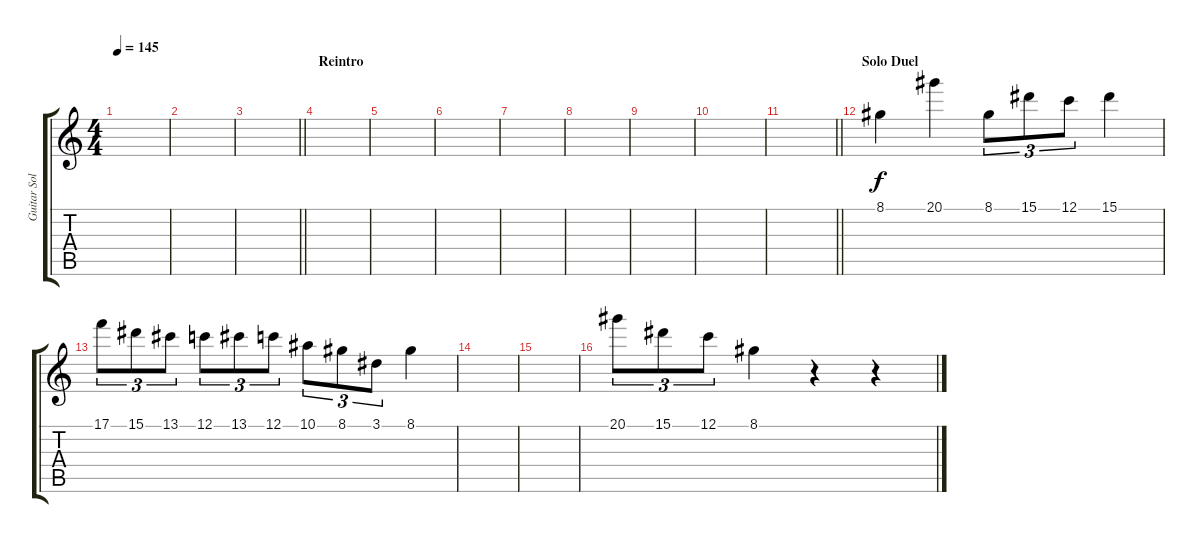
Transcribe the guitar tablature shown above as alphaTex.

\track ("Guitar Solo" "Guitar Sol") {instrument distortionguitar}
\staff {score tabs}
\tuning (C4 G3 Eb3 Bb2 F2 C2) {hide}
\ts (4 4)
\tempo 145
\clef g2
\ks c
|
|
\barLineRight lightlight
|
\section ("" "Reintro")
|
|
|
|
|
|
|
\barLineRight lightlight
|
\section ("" "Solo Duel")
8.1.4 20.1.4 8.1.8{tu (3 2)} 15.1.8{tu (3 2)} 12.1.8{tu (3 2)} 15.1.4 |
17.1.8{tu (3 2)} 15.1.8{tu (3 2)} 13.1.8{tu (3 2)} 12.1.8{tu (3 2)} 13.1.8{tu (3 2)} 12.1.8{tu (3 2)} 10.1.8{tu (3 2)} 8.1.8{tu (3 2)} 3.1.8{tu (3 2)} 8.1.4 |
|
|
20.1.8{tu (3 2)} 15.1.8{tu (3 2)} 12.1.8{tu (3 2)} 8.1.4 r.4 r.4
